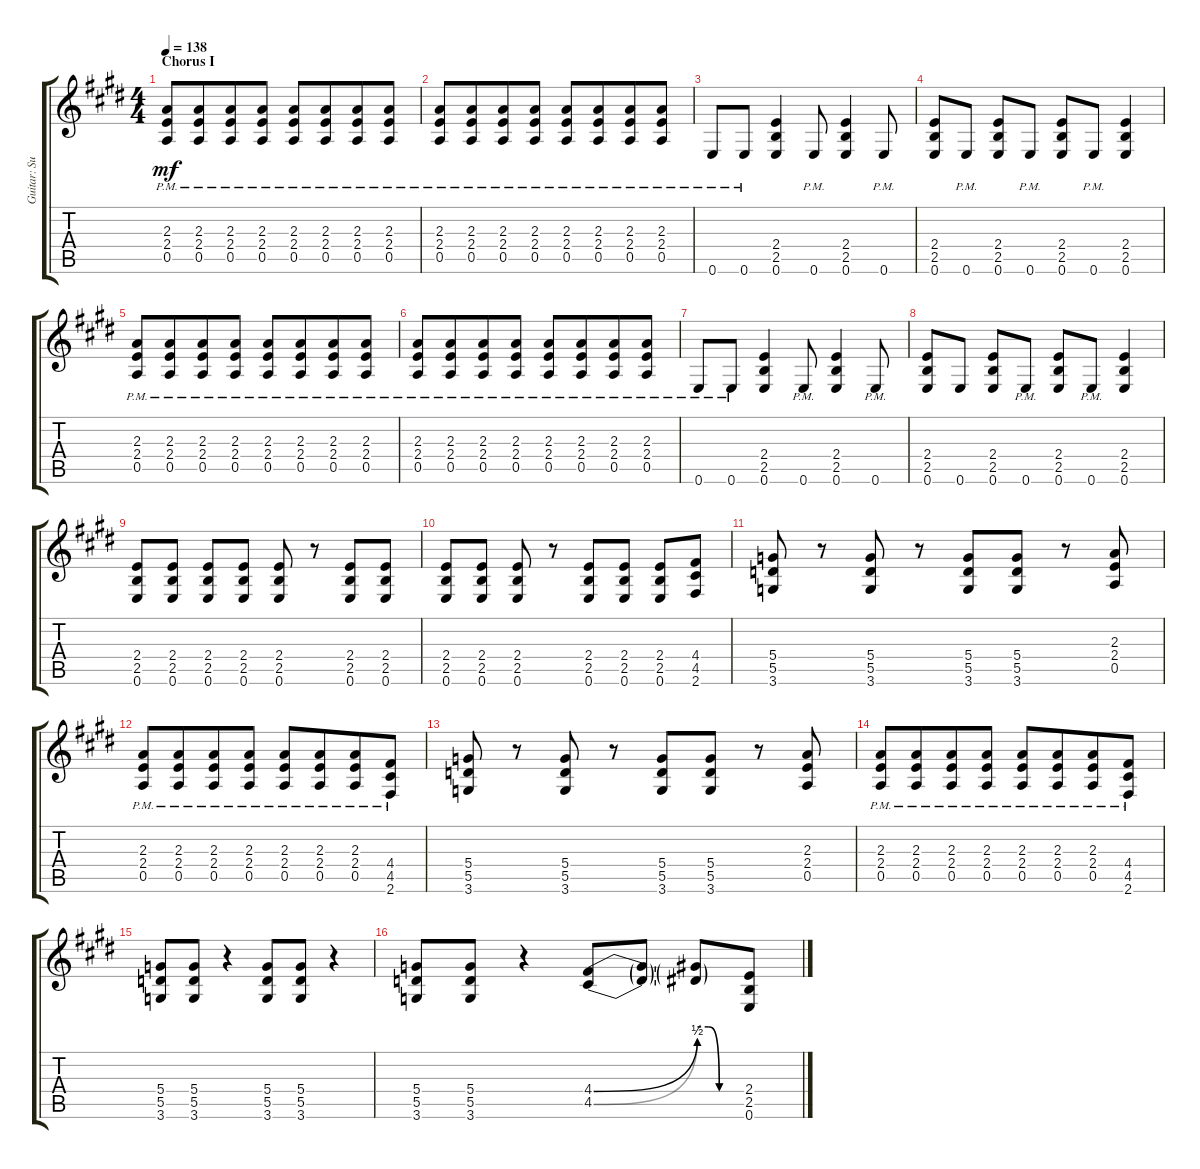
\track ("Guitar: Sue" "Guitar: Su") {instrument distortionguitar}
\staff {score tabs}
\tuning (E4 B3 G3 D3 A2 E2) {hide}
\ts (4 4)
\section ("" "Chorus I")
\tempo 138
\clef g2
\ks e
(2.3{pm} 2.4{pm} 0.5{pm}).8{dy mf} (2.3{pm} 2.4{pm} 0.5{pm}).8{beam merge} (2.3{pm} 2.4{pm} 0.5{pm}).8 (2.3{pm} 2.4{pm} 0.5{pm}).8 (2.3{pm} 2.4{pm} 0.5{pm}).8 (2.3{pm} 2.4{pm} 0.5{pm}).8{beam merge} (2.3{pm} 2.4{pm} 0.5{pm}).8 (2.3{pm} 2.4{pm} 0.5{pm}).8 |
(2.3{pm} 2.4{pm} 0.5{pm}).8 (2.3{pm} 2.4{pm} 0.5{pm}).8{beam merge} (2.3{pm} 2.4{pm} 0.5{pm}).8 (2.3{pm} 2.4{pm} 0.5{pm}).8 (2.3{pm} 2.4{pm} 0.5{pm}).8 (2.3{pm} 2.4{pm} 0.5{pm}).8{beam merge} (2.3{pm} 2.4{pm} 0.5{pm}).8 (2.3{pm} 2.4{pm} 0.5{pm}).8 |
0.6{pm}.8 0.6{pm}.8 (2.4 2.5 0.6).4 0.6{pm}.8 (2.4 2.5 0.6).4 0.6{pm}.8 |
(2.4 2.5 0.6).8 0.6{pm}.8 (2.4 2.5 0.6).8 0.6{pm}.8 (2.4 2.5 0.6).8 0.6{pm}.8 (2.4 2.5 0.6).4 |
(2.3{pm} 2.4{pm} 0.5{pm}).8 (2.3{pm} 2.4{pm} 0.5{pm}).8{beam merge} (2.3{pm} 2.4{pm} 0.5{pm}).8 (2.3{pm} 2.4{pm} 0.5{pm}).8 (2.3{pm} 2.4{pm} 0.5{pm}).8 (2.3{pm} 2.4{pm} 0.5{pm}).8{beam merge} (2.3{pm} 2.4{pm} 0.5{pm}).8 (2.3{pm} 2.4{pm} 0.5{pm}).8 |
(2.3{pm} 2.4{pm} 0.5{pm}).8 (2.3{pm} 2.4{pm} 0.5{pm}).8{beam merge} (2.3{pm} 2.4{pm} 0.5{pm}).8 (2.3{pm} 2.4{pm} 0.5{pm}).8 (2.3{pm} 2.4{pm} 0.5{pm}).8 (2.3{pm} 2.4{pm} 0.5{pm}).8{beam merge} (2.3{pm} 2.4{pm} 0.5{pm}).8 (2.3{pm} 2.4{pm} 0.5{pm}).8 |
0.6{pm}.8 0.6{pm}.8 (2.4 2.5 0.6).4 0.6{pm}.8 (2.4 2.5 0.6).4 0.6{pm}.8 |
(2.4 2.5 0.6).8 0.6.8 (2.4 2.5 0.6).8 0.6{pm}.8 (2.4 2.5 0.6).8 0.6{pm}.8 (2.4 2.5 0.6).4 |
(2.4 2.5 0.6).8 (2.4 2.5 0.6).8 (2.4 2.5 0.6).8 (2.4 2.5 0.6).8 (2.4 2.5 0.6).8 r.8 (2.4 2.5 0.6).8 (2.4 2.5 0.6).8 |
(2.4 2.5 0.6).8 (2.4 2.5 0.6).8 (2.4 2.5 0.6).8 r.8 (2.4 2.5 0.6).8 (2.4 2.5 0.6).8 (2.4 2.5 0.6).8 (4.4 4.5 2.6).8 |
(5.4 5.5 3.6).8 r.8 (5.4 5.5 3.6).8 r.8 (5.4 5.5 3.6).8 (5.4 5.5 3.6).8 r.8 (2.3 2.4 0.5).8 |
(2.3{pm} 2.4{pm} 0.5{pm}).8 (2.3{pm} 2.4{pm} 0.5{pm}).8{beam merge} (2.3{pm} 2.4{pm} 0.5{pm}).8 (2.3{pm} 2.4{pm} 0.5{pm}).8 (2.3{pm} 2.4{pm} 0.5{pm}).8 (2.3{pm} 2.4{pm} 0.5{pm}).8{beam merge} (2.3{pm} 2.4{pm} 0.5{pm}).8 (4.4{pm} 4.5{pm} 2.6).8 |
(5.4 5.5 3.6).8 r.8 (5.4 5.5 3.6).8 r.8 (5.4 5.5 3.6).8 (5.4 5.5 3.6).8 r.8 (2.3 2.4 0.5).8 |
(2.3{pm} 2.4{pm} 0.5{pm}).8 (2.3{pm} 2.4{pm} 0.5{pm}).8{beam merge} (2.3{pm} 2.4{pm} 0.5{pm}).8 (2.3{pm} 2.4{pm} 0.5{pm}).8 (2.3{pm} 2.4{pm} 0.5{pm}).8 (2.3{pm} 2.4{pm} 0.5{pm}).8{beam merge} (2.3{pm} 2.4{pm} 0.5{pm}).8 (4.4{pm} 4.5{pm} 2.6).8 |
(5.4 5.5 3.6).8 (5.4 5.5 3.6).8 r.4 (5.4 5.5 3.6).8 (5.4 5.5 3.6).8 r.4 |
(5.4 5.5 3.6).8 (5.4 5.5 3.6).8 r.4 (4.4{be (bend 0 0 60 2)} 4.5{be (bend 0 0 60 2)}).8 (4.4{t} 4.5{t}).8 (4.4{be (custom 0 4 15 4 30 0 60 0) t} 4.5{be (custom 0 4 15 4 30 0 60 0) t}).8 (2.4 2.5 0.6).8
